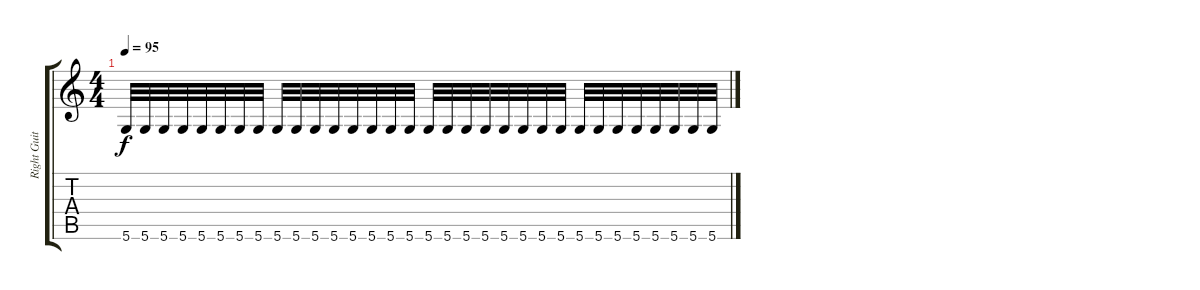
\track ("Right Guitar" "Right Guit") {instrument distortionguitar}
\staff {score tabs}
\tuning (D4 A3 F3 C3 G2 D2) {hide}
\ts (4 4)
\tempo 95
\clef g2
\ks c
5.6.32{dy f} 5.6.32 5.6.32 5.6.32 5.6.32 5.6.32 5.6.32 5.6.32 5.6.32 5.6.32 5.6.32 5.6.32 5.6.32 5.6.32 5.6.32 5.6.32 5.6.32 5.6.32 5.6.32 5.6.32 5.6.32 5.6.32 5.6.32 5.6.32 5.6.32 5.6.32 5.6.32 5.6.32 5.6.32 5.6.32 5.6.32 5.6.32
